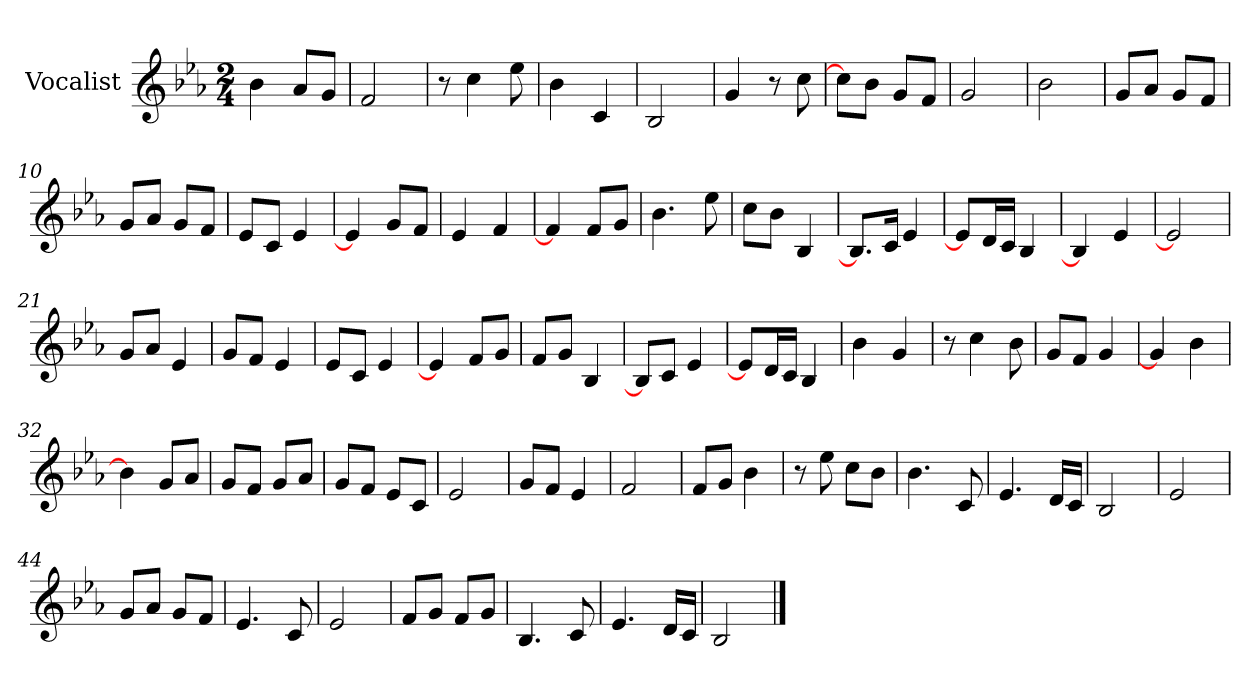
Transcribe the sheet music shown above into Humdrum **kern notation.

**kern
*part1
*staff1
*I"Vocalist
*k[b-e-a-]
*E-:
*M2/4
=
4b-
8a-L
8gJ
=1
2f
=2
8r
4cc
8ee-
=3
4b-
4c
=4
2B-
=5
4g
8r
8cc
=6
8ccL]
8b-J
8gL
8fJ
=7
2g
=8
2b-
=9
8gL
8a-J
8gL
8fJ
=10
8gL
8a-J
8gL
8fJ
=11
8e-L
8cJ
4e-
=12
4e-]
8gL
8fJ
=13
4e-
4f
=14
4f]
8fL
8gJ
=15
4.b-
8ee-
=16
8ccL
8b-J
4B-
=17
8.B-L]
16cJk
4e-
=18
8e-L]
16dL
16cJJ
4B-
=19
4B-]
4e-
=20
2e-]
=21
8gL
8a-J
4e-
=22
8gL
8fJ
4e-
=23
8e-L
8cJ
4e-
=24
4e-]
8fL
8gJ
=25
8fL
8gJ
4B-
=26
8B-L]
8cJ
4e-
=27
8e-L]
16dL
16cJJ
4B-
=28
4b-
4g
=29
8r
4cc
8b-
=30
8gL
8fJ
4g
=31
4g]
4b-
=32
4b-]
8gL
8a-J
=33
8gL
8fJ
8gL
8a-J
=34
8gL
8fJ
8e-L
8cJ
=35
2e-
=36
8gL
8fJ
4e-
=37
2f
=38
8fL
8gJ
4b-
=39
8r
8ee-
8ccL
8b-J
=40
4.b-
8c
=41
4.e-
16dLL
16cJJ
=42
2B-
=43
2e-
=44
8gL
8a-J
8gL
8fJ
=45
4.e-
8c
=46
2e-
=47
8fL
8gJ
8fL
8gJ
=48
4.B-
8c
=49
4.e-
16dLL
16cJJ
=50
2B-
==
*-
